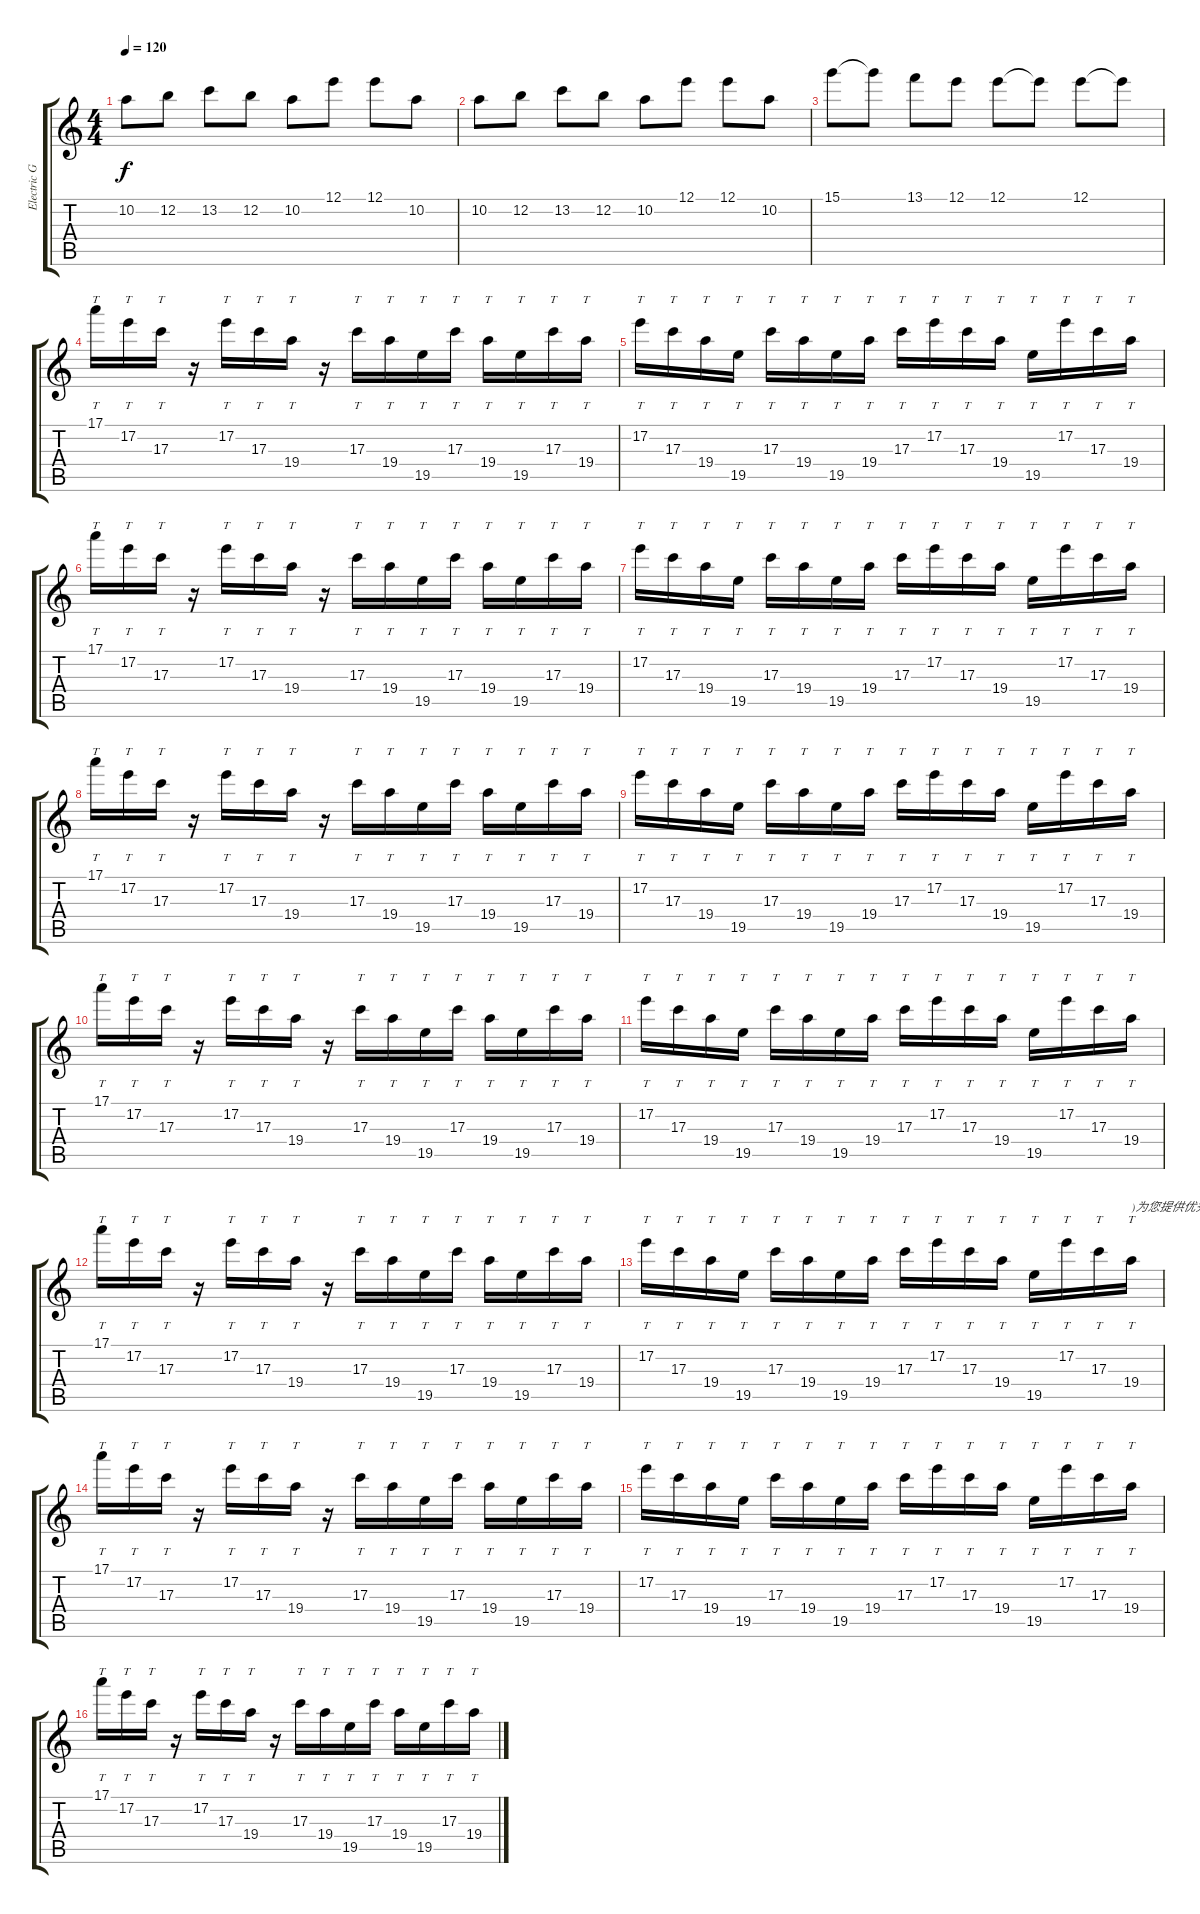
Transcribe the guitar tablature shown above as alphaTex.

\track ("Electric Guitar 2" "Electric G") {instrument distortionguitar}
\staff {score tabs}
\tuning (E4 B3 G3 D3 A2 E2) {hide}
\ts (4 4)
\tempo 120
\clef g2
\ks c
10.2.8{dy f} 12.2.8 13.2.8 12.2.8 10.2.8 12.1.8 12.1.8 10.2.8 |
10.2.8 12.2.8 13.2.8 12.2.8 10.2.8 12.1.8 12.1.8 10.2.8 |
15.1.8 15.1{t}.8 13.1.8 12.1.8 12.1.8 12.1{t}.8 12.1.8 12.1{t}.8 |
17.1.16{tt} 17.2.16{tt} 17.3.16{tt} r.16 17.2.16{tt} 17.3.16{tt} 19.4.16{tt} r.16 17.3.16{tt} 19.4.16{tt} 19.5.16{tt} 17.3.16{tt} 19.4.16{tt} 19.5.16{tt} 17.3.16{tt} 19.4.16{tt} |
17.2.16{tt} 17.3.16{tt} 19.4.16{tt} 19.5.16{tt} 17.3.16{tt} 19.4.16{tt} 19.5.16{tt} 19.4.16{tt} 17.3.16{tt} 17.2.16{tt} 17.3.16{tt} 19.4.16{tt} 19.5.16{tt} 17.2.16{tt} 17.3.16{tt} 19.4.16{tt} |
17.1.16{tt} 17.2.16{tt} 17.3.16{tt} r.16 17.2.16{tt} 17.3.16{tt} 19.4.16{tt} r.16 17.3.16{tt} 19.4.16{tt} 19.5.16{tt} 17.3.16{tt} 19.4.16{tt} 19.5.16{tt} 17.3.16{tt} 19.4.16{tt} |
17.2.16{tt} 17.3.16{tt} 19.4.16{tt} 19.5.16{tt} 17.3.16{tt} 19.4.16{tt} 19.5.16{tt} 19.4.16{tt} 17.3.16{tt} 17.2.16{tt} 17.3.16{tt} 19.4.16{tt} 19.5.16{tt} 17.2.16{tt} 17.3.16{tt} 19.4.16{tt} |
17.1.16{tt} 17.2.16{tt} 17.3.16{tt} r.16 17.2.16{tt} 17.3.16{tt} 19.4.16{tt} r.16 17.3.16{tt} 19.4.16{tt} 19.5.16{tt} 17.3.16{tt} 19.4.16{tt} 19.5.16{tt} 17.3.16{tt} 19.4.16{tt} |
17.2.16{tt} 17.3.16{tt} 19.4.16{tt} 19.5.16{tt} 17.3.16{tt} 19.4.16{tt} 19.5.16{tt} 19.4.16{tt} 17.3.16{tt} 17.2.16{tt} 17.3.16{tt} 19.4.16{tt} 19.5.16{tt} 17.2.16{tt} 17.3.16{tt} 19.4.16{tt} |
17.1.16{tt} 17.2.16{tt} 17.3.16{tt} r.16 17.2.16{tt} 17.3.16{tt} 19.4.16{tt} r.16 17.3.16{tt} 19.4.16{tt} 19.5.16{tt} 17.3.16{tt} 19.4.16{tt} 19.5.16{tt} 17.3.16{tt} 19.4.16{tt} |
17.2.16{tt} 17.3.16{tt} 19.4.16{tt} 19.5.16{tt} 17.3.16{tt} 19.4.16{tt} 19.5.16{tt} 19.4.16{tt} 17.3.16{tt} 17.2.16{tt} 17.3.16{tt} 19.4.16{tt} 19.5.16{tt} 17.2.16{tt} 17.3.16{tt} 19.4.16{tt} |
17.1.16{tt} 17.2.16{tt} 17.3.16{tt} r.16 17.2.16{tt} 17.3.16{tt} 19.4.16{tt} r.16 17.3.16{tt} 19.4.16{tt} 19.5.16{tt} 17.3.16{tt} 19.4.16{tt} 19.5.16{tt} 17.3.16{tt} 19.4.16{tt} |
17.2.16{tt} 17.3.16{tt} 19.4.16{tt} 19.5.16{tt} 17.3.16{tt} 19.4.16{tt} 19.5.16{tt} 19.4.16{tt} 17.3.16{tt} 17.2.16{tt} 17.3.16{tt} 19.4.16{tt} 19.5.16{tt} 17.2.16{tt} 17.3.16{tt} 19.4.16{tt txt ")为您提供优秀的GTP!"} |
17.1.16{tt} 17.2.16{tt} 17.3.16{tt} r.16 17.2.16{tt} 17.3.16{tt} 19.4.16{tt} r.16 17.3.16{tt} 19.4.16{tt} 19.5.16{tt} 17.3.16{tt} 19.4.16{tt} 19.5.16{tt} 17.3.16{tt} 19.4.16{tt} |
17.2.16{tt} 17.3.16{tt} 19.4.16{tt} 19.5.16{tt} 17.3.16{tt} 19.4.16{tt} 19.5.16{tt} 19.4.16{tt} 17.3.16{tt} 17.2.16{tt} 17.3.16{tt} 19.4.16{tt} 19.5.16{tt} 17.2.16{tt} 17.3.16{tt} 19.4.16{tt} |
17.1.16{tt} 17.2.16{tt} 17.3.16{tt} r.16 17.2.16{tt} 17.3.16{tt} 19.4.16{tt} r.16 17.3.16{tt} 19.4.16{tt} 19.5.16{tt} 17.3.16{tt} 19.4.16{tt} 19.5.16{tt} 17.3.16{tt} 19.4.16{tt}
